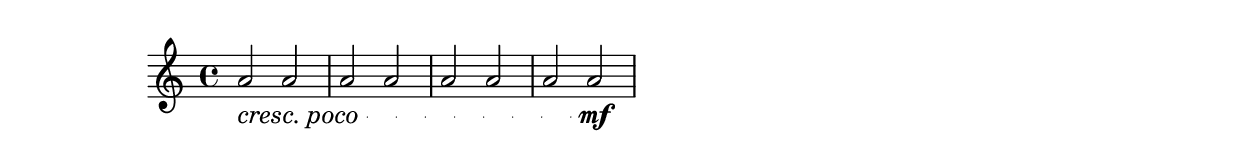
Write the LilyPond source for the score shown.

%% DO NOT EDIT this file manually; it is automatically
%% generated from LSR http://lsr.dsi.unimi.it
%% Make any changes in LSR itself, or in Documentation/snippets/new/ ,
%% and then run scripts/auxiliar/makelsr.py
%%
%% This file is in the public domain.
\version "2.17.25"

\header {
  lsrtags = "expressive-marks, tweaks-and-overrides"

  texidoc = "
The text used for crescendos and decrescendos can be changed by
modifying the context properties @code{crescendoText} and
@code{decrescendoText}.

The style of the spanner line can be changed by modifying the
@code{'style} property of @code{DynamicTextSpanner}.  The default value
is @code{'dashed-line}, and other possible values include @code{'line},
@code{'dotted-line} and @code{'none}.

"
  doctitle = "Changing text and spanner styles for text dynamics"
} % begin verbatim


\relative c'' {
  \set crescendoText = \markup { \italic { cresc. poco } }
  \set crescendoSpanner = #'text
  \override DynamicTextSpanner.style = #'dotted-line
  a2\< a
  a2 a
  a2 a
  a2 a\mf
}
